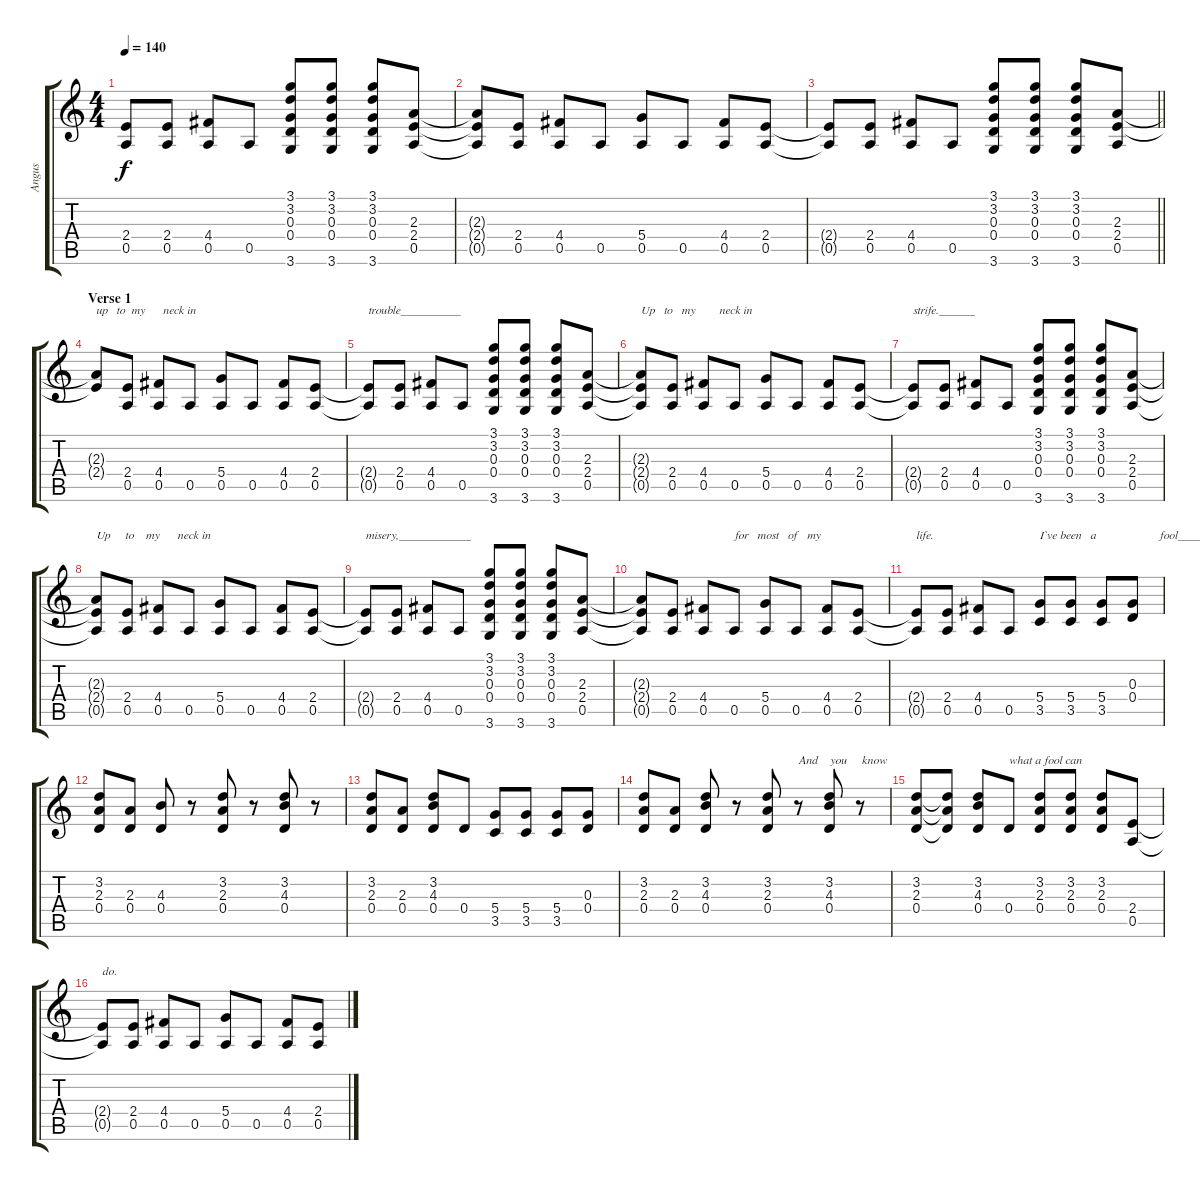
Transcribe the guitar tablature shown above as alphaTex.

\track ("Angus" "Angus") {instrument overdrivenguitar}
\staff {score tabs}
\tuning (E4 B3 G3 D3 A2 E2) {hide}
\ts (4 4)
\tempo 140
\clef g2
\ks c
(2.4{t} 0.5{t}).8{dy f} (2.4 0.5).8 (4.4 0.5).8 0.5.8 (3.1 3.2 0.3 0.4 3.6).8 (3.1 3.2 0.3 0.4 3.6).8 (3.1 3.2 0.3 0.4 3.6).8 (2.3 2.4 0.5).8 |
(2.3{t} 2.4{t} 0.5{t}).8 (2.4 0.5).8 (4.4 0.5).8 0.5.8 (5.4 0.5).8 0.5.8 (4.4 0.5).8 (2.4 0.5).8 |
\barLineRight lightlight
(2.4{t} 0.5{t}).8 (2.4 0.5).8 (4.4 0.5).8 0.5.8 (3.1 3.2 0.3 0.4 3.6).8 (3.1 3.2 0.3 0.4 3.6).8 (3.1 3.2 0.3 0.4 3.6).8 (2.3 2.4 0.5).8 |
\section ("" "Verse 1")
(2.3{t} 2.4{t}).8{txt "up   to  my      neck in"} (2.4 0.5).8 (4.4 0.5).8 0.5.8 (5.4 0.5).8 0.5.8 (4.4 0.5).8 (2.4 0.5).8 |
(2.4{t} 0.5{t}).8{txt "trouble__________"} (2.4 0.5).8 (4.4 0.5).8 0.5.8 (3.1 3.2 0.3 0.4 3.6).8 (3.1 3.2 0.3 0.4 3.6).8 (3.1 3.2 0.3 0.4 3.6).8 (2.3 2.4 0.5).8 |
(2.3{t} 2.4{t} 0.5{t}).8{txt "Up   to   my        neck in "} (2.4 0.5).8 (4.4 0.5).8 0.5.8 (5.4 0.5).8 0.5.8 (4.4 0.5).8 (2.4 0.5).8 |
(2.4{t} 0.5{t}).8{txt "strife.______"} (2.4 0.5).8 (4.4 0.5).8 0.5.8 (3.1 3.2 0.3 0.4 3.6).8 (3.1 3.2 0.3 0.4 3.6).8 (3.1 3.2 0.3 0.4 3.6).8 (2.3 2.4 0.5).8 |
(2.3{t} 2.4{t} 0.5{t}).8{txt "Up     to    my      neck in"} (2.4 0.5).8 (4.4 0.5).8 0.5.8 (5.4 0.5).8 0.5.8 (4.4 0.5).8 (2.4 0.5).8 |
(2.4{t} 0.5{t}).8{txt "misery,____________"} (2.4 0.5).8 (4.4 0.5).8 0.5.8 (3.1 3.2 0.3 0.4 3.6).8 (3.1 3.2 0.3 0.4 3.6).8 (3.1 3.2 0.3 0.4 3.6).8 (2.3 2.4 0.5).8 |
(2.3{t} 2.4{t} 0.5{t}).8 (2.4 0.5).8 (4.4 0.5).8 0.5.8{txt "for   most   of   my "} (5.4 0.5).8 0.5.8 (4.4 0.5).8 (2.4 0.5).8 |
(2.4{t} 0.5{t}).8{txt "life."} (2.4 0.5).8 (4.4 0.5).8 0.5.8 (5.4 3.5).8{txt "I`ve been   a                     fool_____"} (5.4 3.5).8 (5.4 3.5).8 (0.3 0.4).8 |
(3.2 2.3 0.4).8 (2.3 0.4).8 (4.3 0.4).8 r.8 (3.2 2.3 0.4).8 r.8 (3.2 4.3 0.4).8 r.8 |
(3.2 2.3 0.4).8 (2.3 0.4).8 (3.2 4.3 0.4).8 0.4.8 (5.4 3.5).8 (5.4 3.5).8 (5.4 3.5).8 (0.3 0.4).8 |
(3.2 2.3 0.4).8 (2.3 0.4).8 (3.2 4.3 0.4).8 r.8 (3.2 2.3 0.4).8 r.8{txt "And    you     know                "} (3.2 4.3 0.4).8 r.8 |
(3.2 2.3 0.4).8 (3.2{t} 2.3{t} 0.4{t}).8 (3.2 4.3 0.4).8 0.4.8{txt "what a fool can"} (3.2 2.3 0.4).8 (3.2 2.3 0.4).8 (3.2 2.3 0.4).8 (2.4 0.5).8 |
(2.4{t} 0.5{t}).8{txt "do."} (2.4 0.5).8 (4.4 0.5).8 0.5.8 (5.4 0.5).8 0.5.8 (4.4 0.5).8 (2.4 0.5).8
